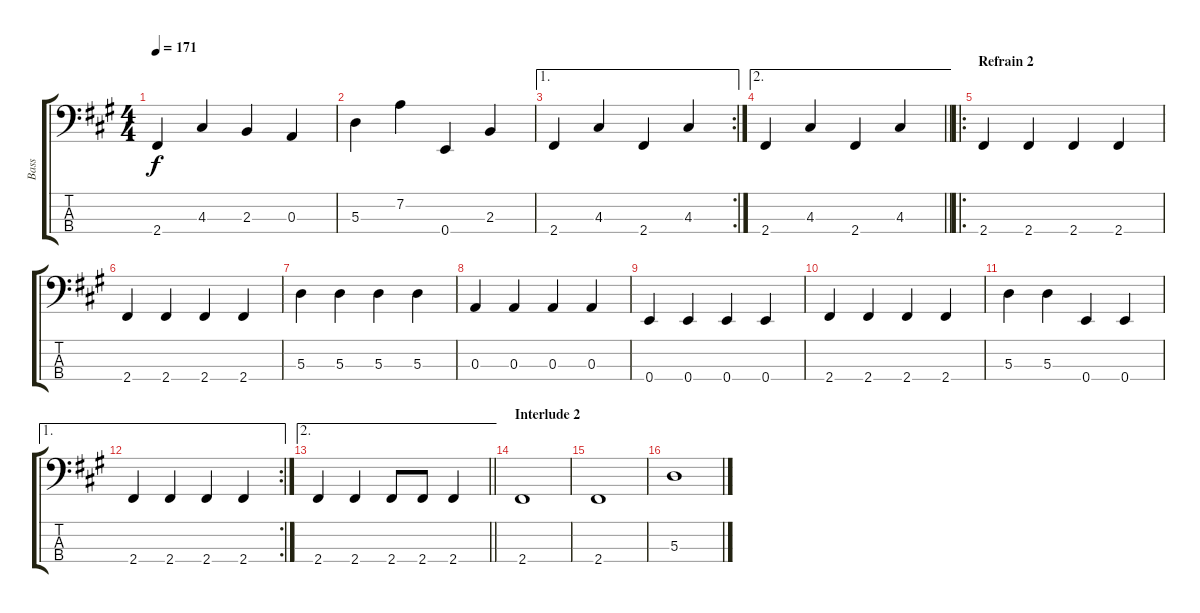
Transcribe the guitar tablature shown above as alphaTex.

\track ("Bass" "Bass") {instrument electricbassfinger}
\staff {score tabs}
\tuning (G2 D2 A1 E1) {hide}
\ts (4 4)
\tempo 171
\clef f4
\ks f#minor
2.4.4{dy f} 4.3.4 2.3.4 0.3.4 |
5.3.4 7.2.4 0.4.4 2.3.4 |
\ae 1
\rc 2
2.4.4 4.3.4 2.4.4 4.3.4 |
\ae 2
\barLineRight lightlight
2.4.4 4.3.4 2.4.4 4.3.4 |
\ro
\section ("" "Refrain 2")
2.4.4 2.4.4 2.4.4 2.4.4 |
2.4.4 2.4.4 2.4.4 2.4.4 |
5.3.4 5.3.4 5.3.4 5.3.4 |
0.3.4 0.3.4 0.3.4 0.3.4 |
0.4.4 0.4.4 0.4.4 0.4.4 |
2.4.4 2.4.4 2.4.4 2.4.4 |
5.3.4 5.3.4 0.4.4 0.4.4 |
\ae 1
\rc 2
2.4.4 2.4.4 2.4.4 2.4.4 |
\ae 2
\barLineRight lightlight
2.4.4 2.4.4 2.4.8 2.4.8 2.4.4 |
\section ("" "Interlude 2")
2.4.1 |
2.4.1 |
5.3.1
